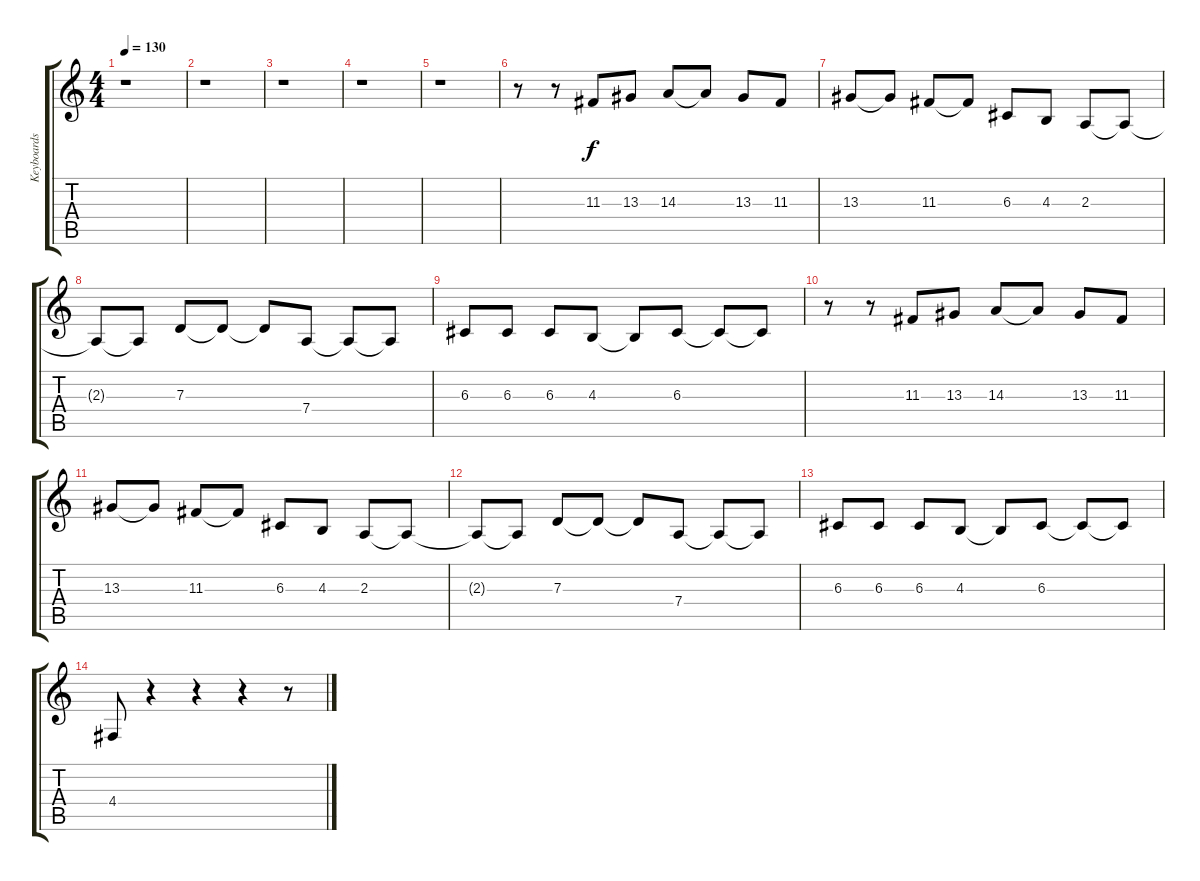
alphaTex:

\track ("Keyboards" "Keyboards") {instrument stringensemble1}
\staff {score tabs}
\tuning (E4 B3 G3 D3 A2 E2) {hide}
\ts (4 4)
\tempo 130
\clef g2
\ks c
r.1{dy f} |
r.1 |
r.1 |
r.1 |
r.1 |
r.8{volume 13} r.8 11.3.8 13.3.8 14.3.8 14.3{t}.8 13.3.8 11.3.8 |
13.3.8 13.3{t}.8 11.3.8 11.3{t}.8 6.3.8 4.3.8 2.3.8 2.3{t}.8 |
2.3{t}.8 2.3{t}.8 7.3.8 7.3{t}.8 7.3{t}.8 7.4.8 7.4{t}.8 7.4{t}.8 |
6.3.8 6.3.8 6.3.8 4.3.8 4.3{t}.8 6.3.8 6.3{t}.8 6.3{t}.8 |
r.8 r.8 11.3.8 13.3.8 14.3.8 14.3{t}.8 13.3.8 11.3.8 |
13.3.8 13.3{t}.8 11.3.8 11.3{t}.8 6.3.8 4.3.8 2.3.8 2.3{t}.8 |
2.3{t}.8 2.3{t}.8 7.3.8 7.3{t}.8 7.3{t}.8 7.4.8 7.4{t}.8 7.4{t}.8 |
6.3.8 6.3.8 6.3.8 4.3.8 4.3{t}.8 6.3.8 6.3{t}.8 6.3{t}.8 |
4.4.8 r.4 r.4 r.4 r.8
